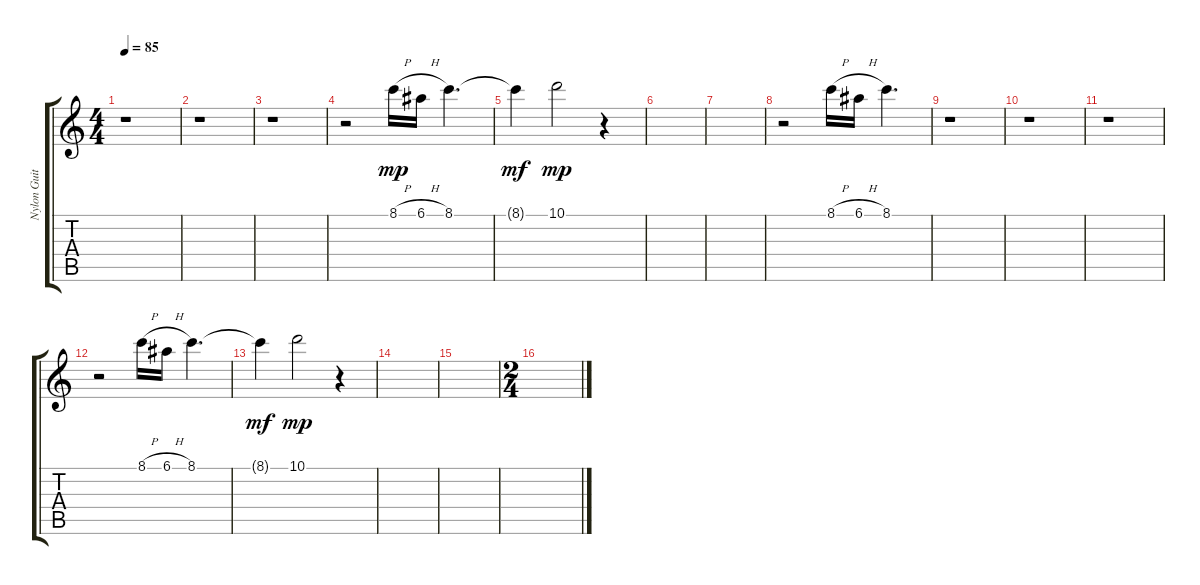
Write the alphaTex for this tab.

\track ("Nylon Guitar" "Nylon Guit") {instrument acousticguitarnylon}
\staff {score tabs}
\tuning (E4 B3 G3 D3 A2 E2) {hide}
\ts (4 4)
\tempo 85
\clef g2
\ks c
r.1{dy mp} |
r.1 |
r.1 |
r.2 8.1{h}.16 6.1{h}.16 8.1.4{d} |
8.1{t}.4{dy mf} 10.1.2{dy mp} r.4 |
|
|
r.2 8.1{h}.16 6.1{h}.16 8.1.4{d} |
r.1 |
r.1 |
r.1 |
r.2 8.1{h}.16 6.1{h}.16 8.1.4{d} |
8.1{t}.4{dy mf} 10.1.2{dy mp} r.4 |
|
|
\ts (2 4)
